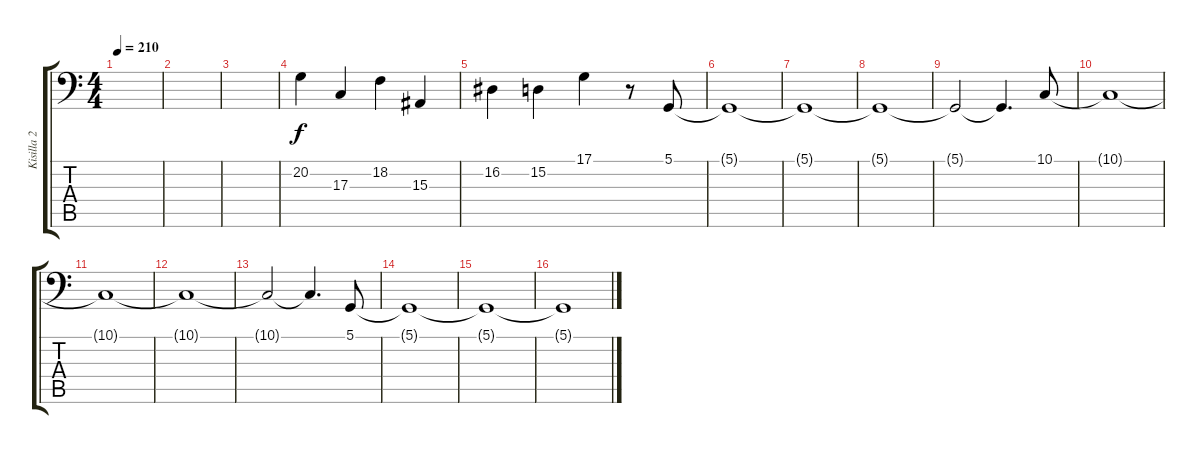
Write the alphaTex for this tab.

\track ("Kisilla 2" "Kisilla 2") {instrument tremolostrings}
\staff {score tabs}
\tuning (D2 B1 G1 D1 A0 D0) {hide}
\ts (4 4)
\tempo 210
\clef f4
\ks c
|
|
|
\section ("" "")
20.2.4 17.3.4 18.2.4 15.3.4 |
16.2.4 15.2.4 17.1.4 r.8 5.1.8 |
5.1{t}.1 |
5.1{t}.1 |
5.1{t}.1 |
5.1{t}.2 5.1{t}.4{d} 10.1.8 |
10.1{t}.1 |
10.1{t}.1 |
10.1{t}.1 |
\section ("" "")
10.1{t}.2 10.1{t}.4{d} 5.1.8 |
5.1{t}.1 |
5.1{t}.1 |
5.1{t}.1
